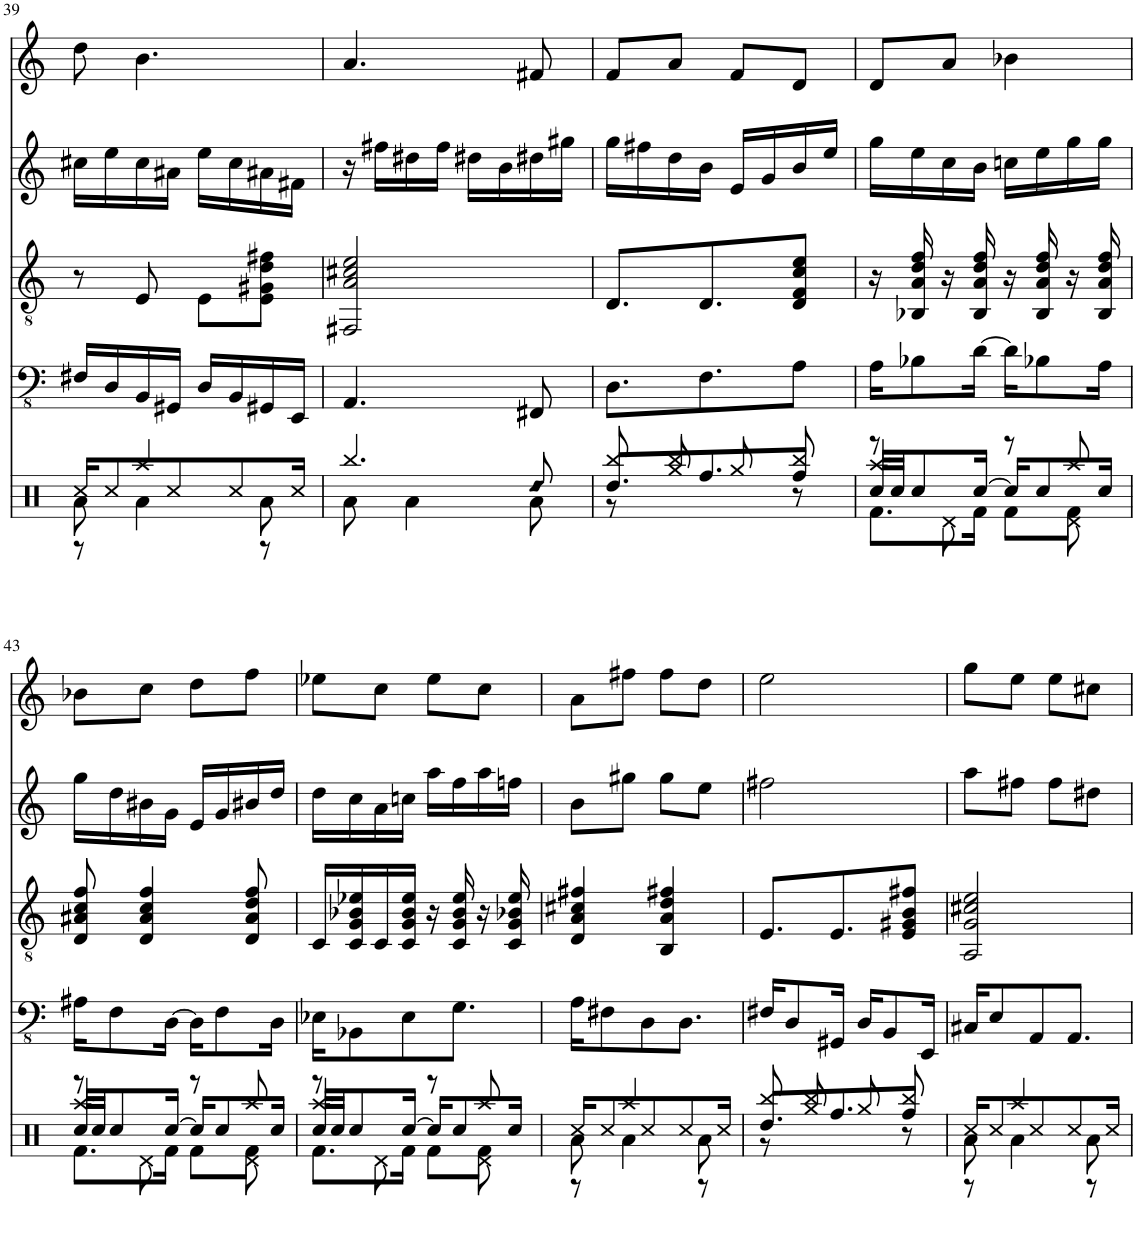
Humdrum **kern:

**kern	**kern	**kern	**kern	**kern
*part5	*part4	*part3	*part2	*part1
*staff5	*staff4	*staff3	*staff2	*staff1
*I"Drumset 5 lines	*I"Electric Bass	*I"Guitar	*I"Soprano Saxophone	*I"Flute
*	*	*	*	*I'Fl
!!LO:PB:g=z
*clefX	*clefFv4	*clefGv2	*clefG2	*clefG2
*	*	*	*Trd1c2	*
*k[]	*k[]	*k[]	*k[]	*k[]
*M2/4	*M2/4	*M2/4	*M2/4	*M2/4
=39	=39	=39	=39	=39
*^	*	*	*	*
*	*^	*	*	*	*
16Rcc/KL	8Ra\	8r	16FF#X/LL	8r	16cc#X\LL	8dd\
8Rcc/	.	.	16DD/	.	16ee\	.
.	4Ra\	4Raa/	16BBB/	8E/	16cc#\	4.b\
8Rcc/	.	.	16GGG#X/JJ	.	16a#X\JJ	.
.	.	.	16DD/LL	8E\L	16ee\LL	.
8Rcc/	.	.	16BBB/	.	16cc#\	.
.	8Ra\	8r	16GGG#X/	8E\ 8G#X\ 8d\ 8f#X\J	16a#X\	.
16Rcc/Jk	.	.	16EEE/JJ	.	16f#X\JJ	.
*	*v	*v	*	*	*	*
=40	=40	=40	=40	=40	=40
4.Rbb/	8Ra\	4.AAA/	2FF#X/ 2A/ 2c#X/ 2e/	16r	4.a/
.	.	.	.	16ff#X\LL	.
.	4Ra\	.	.	16dd#X\	.
.	.	.	.	16ff#\JJ	.
.	.	.	.	16dd#X\LL	.
.	.	.	.	16b\	.
!LO:N:head=diamond	!	!	!	!	!
8Rdd/	8Ra\	8FFF#X/	.	16dd#X\	8f#X/
.	.	.	.	16gg#X\JJ	.
=41	=41	=41	=41	=41	=41
*	*^	*	*	*	*
8.Rdd/L	8Rbb/	8r	8.DD\L	8.D/L	16gg\LL	8f/L
.	.	.	.	.	16ff#X\	.
.	4Rbb/	8Rgg/	.	.	16dd\	8a/J
8.Rff/	.	.	8.FF\	8.D/	16b\JJ	.
.	.	8Rgg/	.	.	16e/LL	8f/L
.	.	.	.	.	16g/	.
8Rff/J	8Rbb/	8r	8AA\J	8D/ 8F/ 8c/ 8e/J	16b/	8d/J
.	.	.	.	.	16ee/JJ	.
=42	=42	=42	=42	=42	=42	=42
*	*	*^	*	*	*	*
32Rcc/LLL	8r	4.Raa/	8.Rf\L	16AA\KL	16r	16gg\LL	8d/L
32Rcc/JJ	.	.	.	.	.	.	.
8Rcc/	.	.	.	8BB-X\	16BB-X/ 16A/ 16d/ 16f/	16ee\	.
.	8Rd\	.	.	.	16r	16cc\	8a/J
[16Rcc/Jk	.	.	16Rf\Jk	[16D\Jk	16BB-/ 16A/ 16d/ 16f/	16b\JJ	.
16Rcc/KL]	8r	.	8Rf\L	16D\KL]	16r	16ccn\LL	4b-X\
8Rcc/	.	.	.	8BB-X\	16BB-/ 16A/ 16d/ 16f/	16ee\	.
.	8Rd\	8Raa/	8Rf\J	.	16r	16gg\	.
16Rcc/Jk	.	.	.	16AA\Jk	16BB-/ 16A/ 16d/ 16f/	16gg\JJ	.
!!LO:LB:g=z
=43	=43	=43	=43	=43	=43	=43	=43
32Rcc/LLL	8r	4.Raa/	8.Rf\L	16AA#X\KL	8D/ 8A#X/ 8c/ 8f/	16gg\LL	8b-X\L
32Rcc/JJ	.	.	.	.	.	.	.
8Rcc/	.	.	.	8FF\	.	16dd\	.
.	8Rd\	.	.	.	4D/ 4A#/ 4c/ 4f/	16b#X\	8cc\J
[16Rcc/Jk	.	.	16Rf\Jk	[16DD\Jk	.	16g\JJ	.
16Rcc/KL]	8r	.	8Rf\L	16DD\KL]	.	16e/LL	8dd\L
8Rcc/	.	.	.	8FF\	.	16g/	.
.	8Rd\	8Raa/	8Rf\J	.	8D/ 8A#/ 8d/ 8f/	16b#X/	8ff\J
16Rcc/Jk	.	.	.	16DD\Jk	.	16dd/JJ	.
=44	=44	=44	=44	=44	=44	=44	=44
32Rcc/LLL	8r	4.Raa/	8.Rf\L	16EE-X\KL	16C/LL	16dd\LL	8ee-X\L
32Rcc/JJ	.	.	.	.	.	.	.
8Rcc/	.	.	.	8BBB-X\	16C/ 16G/ 16B-X/ 16e-X/	16cc\	.
.	8Rd\	.	.	.	16C/	16a\	8cc\J
[16Rcc/Jk	.	.	16Rf\Jk	8EE-\	16C/ 16G/ 16B-/ 16e-/JJ	16ccn\JJ	.
16Rcc/KL]	8r	.	8Rf\L	.	16r	16aa\LL	8ee-\L
8Rcc/	.	.	.	8.GG\J	16C/ 16G/ 16B-/ 16e-/	16ff\	.
.	8Rd\	8Raa/	8Rf\J	.	16r	16aa\	8cc\J
16Rcc/Jk	.	.	.	.	16C/ 16G/ 16B-X/ 16e-/	16ffn\JJ	.
*	*	*v	*v	*	*	*	*
=45	=45	=45	=45	=45	=45	=45
16Rcc/KL	8Ra\	8r	16AA\KL	4D/ 4A/ 4c#X/ 4f#X/	8b\L	8a\L
8Rcc/	.	.	8FF#X\	.	.	.
.	4Ra\	4Raa/	.	.	8gg#X\J	8ff#X\J
8Rcc/	.	.	8DD\	.	.	.
.	.	.	.	4BB/ 4A/ 4d/ 4f#X/	8gg#\L	8ff#\L
8Rcc/	.	.	8.DD\J	.	.	.
.	8Ra\	8r	.	.	8ee\J	8dd\J
16Rcc/Jk	.	.	.	.	.	.
=46	=46	=46	=46	=46	=46	=46
8.Rdd/L	8Rbb/	8r	16FF#X/KL	8.E/L	2ff#X\	2ee\
.	.	.	8DD/	.	.	.
.	4Rbb/	8Rgg/	.	.	.	.
8.Rff/	.	.	16GGG#X/Jk	8.E/	.	.
.	.	8Rgg/	16DD/KL	.	.	.
.	.	.	8BBB/	.	.	.
8Rff/J	8Rbb/	8r	.	8E/ 8G#X/ 8B/ 8f#X/J	.	.
.	.	.	16EEE/Jk	.	.	.
=47	=47	=47	=47	=47	=47	=47
16Rcc/KL	8Ra\	8r	16CC#X/KL	2AA/ 2G/ 2c#X/ 2e/	8aa\L	8gg\L
8Rcc/	.	.	8EE/	.	.	.
.	4Ra\	4Raa/	.	.	8ff#X\J	8ee\J
8Rcc/	.	.	8AAA/	.	.	.
.	.	.	.	.	8ff#\L	8ee\L
8Rcc/	.	.	8.AAA/J	.	.	.
.	8Ra\	8r	.	.	8dd#X\J	8cc#X\J
16Rcc/Jk	.	.	.	.	.	.
*v	*v	*v	*	*	*	*
=	=	=	=	=
*-	*-	*-	*-	*-
